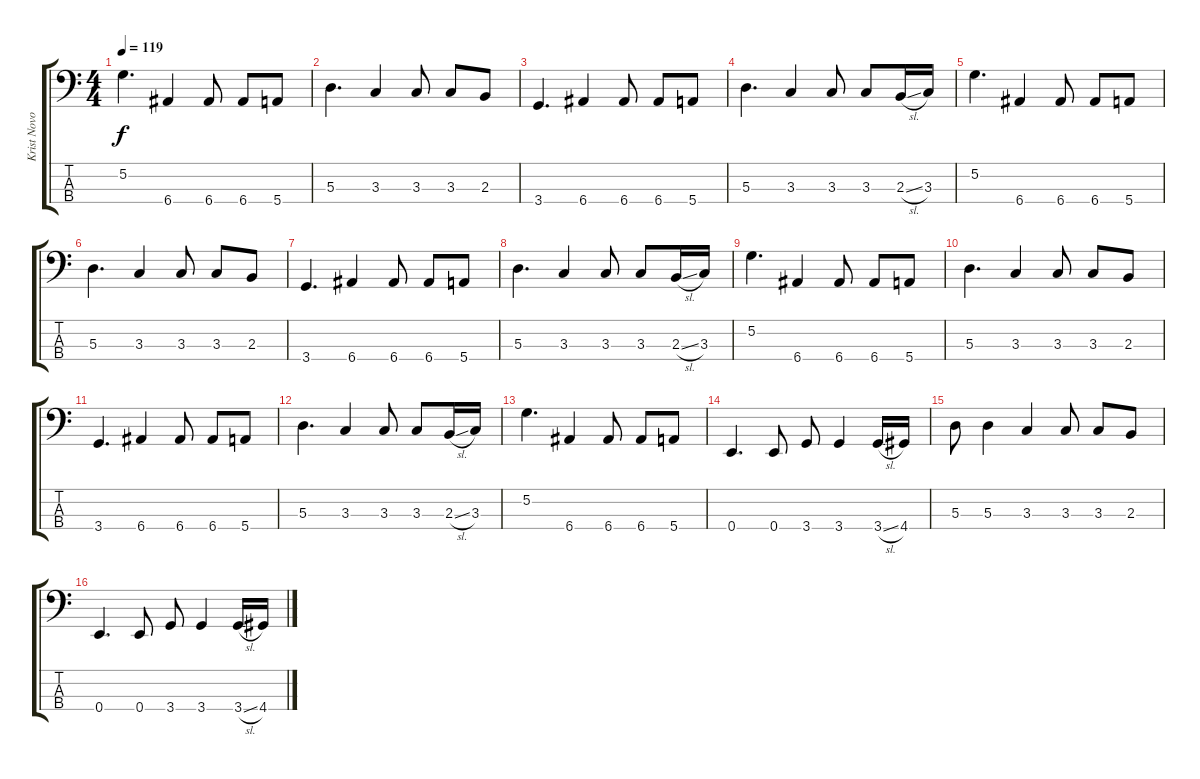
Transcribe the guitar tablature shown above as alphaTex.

\track ("Krist Novoselic" "Krist Novo") {instrument electricbassfinger}
\staff {score tabs}
\tuning (G2 D2 A1 E1) {hide}
\ts (4 4)
\tempo 119
\clef f4
\ks c
5.2.4{d dy f} 6.4.4 6.4.8 6.4.8 5.4.8 |
5.3.4{d} 3.3.4 3.3.8 3.3.8 2.3.8 |
3.4.4{d} 6.4.4 6.4.8 6.4.8 5.4.8 |
5.3.4{d} 3.3.4 3.3.8 3.3.8 2.3{sl}.16 3.3.16 |
5.2.4{d} 6.4.4 6.4.8 6.4.8 5.4.8 |
5.3.4{d} 3.3.4 3.3.8 3.3.8 2.3.8 |
3.4.4{d} 6.4.4 6.4.8 6.4.8 5.4.8 |
5.3.4{d} 3.3.4 3.3.8 3.3.8 2.3{sl}.16 3.3.16 |
5.2.4{d} 6.4.4 6.4.8 6.4.8 5.4.8 |
5.3.4{d} 3.3.4 3.3.8 3.3.8 2.3.8 |
3.4.4{d} 6.4.4 6.4.8 6.4.8 5.4.8 |
5.3.4{d} 3.3.4 3.3.8 3.3.8 2.3{sl}.16 3.3.16 |
5.2.4{d} 6.4.4 6.4.8 6.4.8 5.4.8 |
0.4.4{d} 0.4.8 3.4.8 3.4.4 3.4{sl}.16 4.4.16 |
5.3.8 5.3.4 3.3.4 3.3.8 3.3.8 2.3.8 |
0.4.4{d} 0.4.8 3.4.8 3.4.4 3.4{sl}.16 4.4.16
